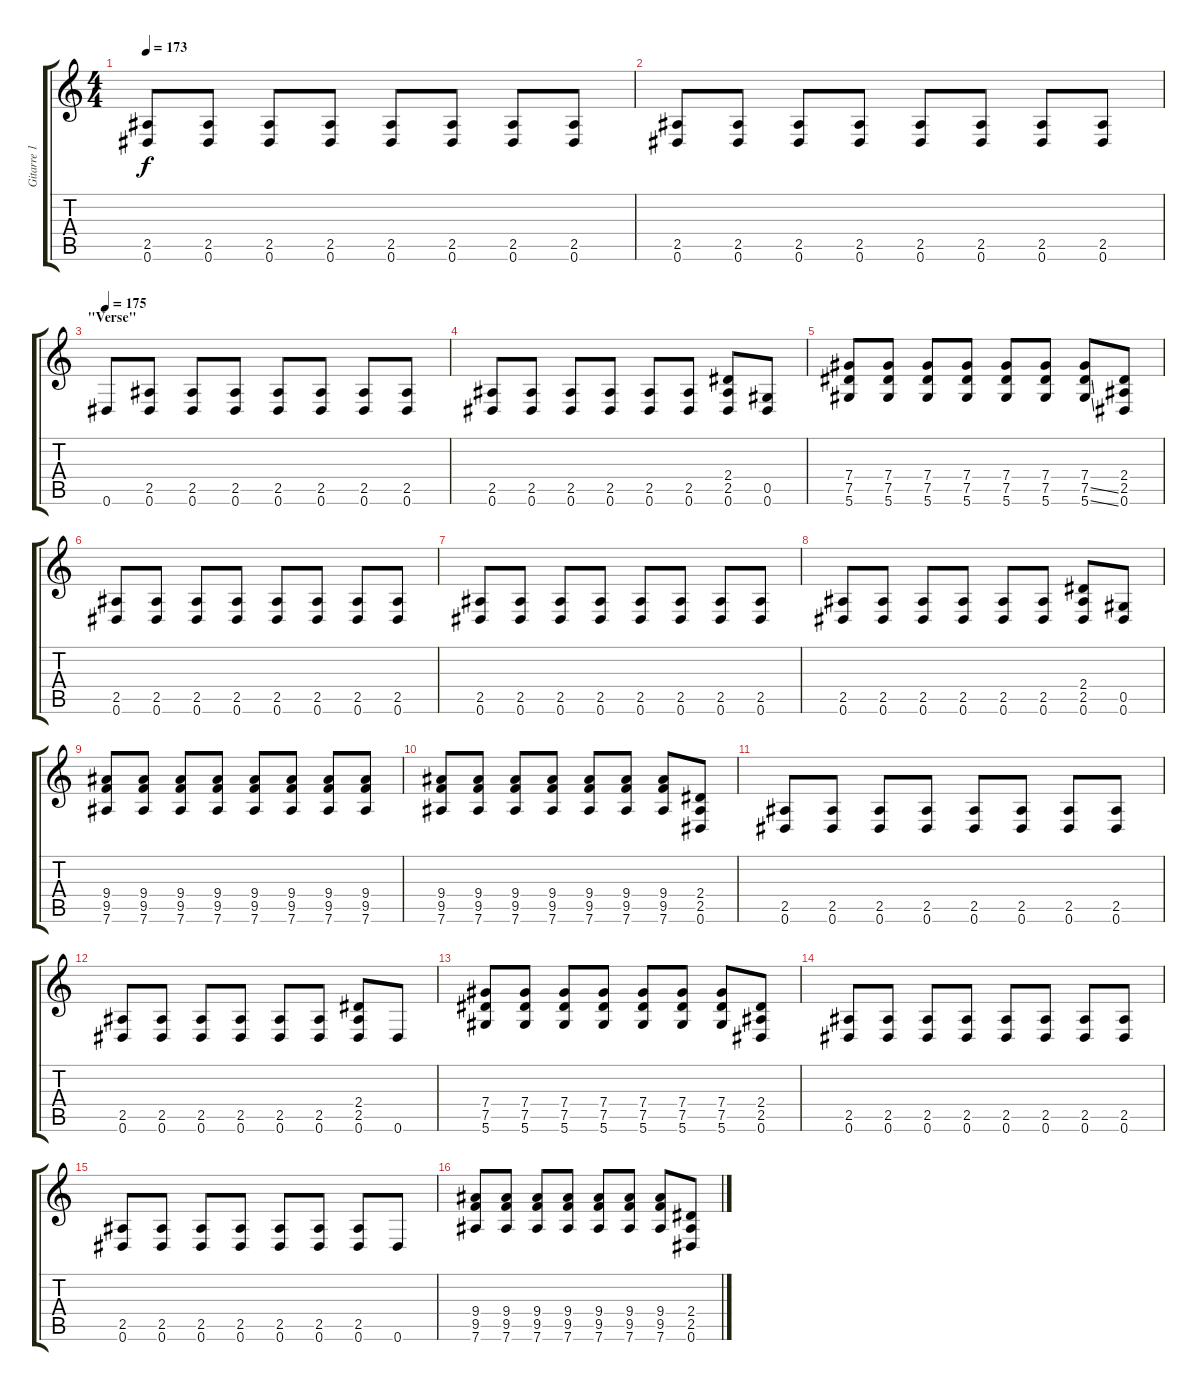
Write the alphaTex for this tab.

\track ("Gitarre 1" "Gitarre 1") {instrument distortionguitar}
\staff {score tabs}
\tuning (Eb4 Bb3 Gb3 Db3 Ab2 Eb2) {hide}
\ts (4 4)
\tempo 173
\clef g2
\ks c
(2.5 0.6).8{dy f} (2.5 0.6).8 (2.5 0.6).8 (2.5 0.6).8 (2.5 0.6).8 (2.5 0.6).8 (2.5 0.6).8 (2.5 0.6).8 |
(2.5 0.6).8 (2.5 0.6).8 (2.5 0.6).8 (2.5 0.6).8 (2.5 0.6).8 (2.5 0.6).8 (2.5 0.6).8 (2.5 0.6).8 |
\section ("" "\"Verse\"")
\tempo 175
0.6.8{instrument distortionguitar} (2.5 0.6).8 (2.5 0.6).8 (2.5 0.6).8 (2.5 0.6).8 (2.5 0.6).8 (2.5 0.6).8 (2.5 0.6).8 |
(2.5 0.6).8 (2.5 0.6).8 (2.5 0.6).8 (2.5 0.6).8 (2.5 0.6).8 (2.5 0.6).8 (2.4 2.5 0.6).8 (0.5 0.6).8 |
(7.4 7.5 5.6).8 (7.4 7.5 5.6).8 (7.4 7.5 5.6).8 (7.4 7.5 5.6).8 (7.4 7.5 5.6).8 (7.4 7.5 5.6).8 (7.4 7.5{ss} 5.6{ss}).8 (2.4 2.5 0.6).8 |
(2.5 0.6).8 (2.5 0.6).8 (2.5 0.6).8 (2.5 0.6).8 (2.5 0.6).8 (2.5 0.6).8 (2.5 0.6).8 (2.5 0.6).8 |
(2.5 0.6).8 (2.5 0.6).8 (2.5 0.6).8 (2.5 0.6).8 (2.5 0.6).8 (2.5 0.6).8 (2.5 0.6).8 (2.5 0.6).8 |
(2.5 0.6).8 (2.5 0.6).8 (2.5 0.6).8 (2.5 0.6).8 (2.5 0.6).8 (2.5 0.6).8 (2.4 2.5 0.6).8 (0.5 0.6).8 |
(9.4 9.5 7.6).8 (9.4 9.5 7.6).8 (9.4 9.5 7.6).8 (9.4 9.5 7.6).8 (9.4 9.5 7.6).8 (9.4 9.5 7.6).8 (9.4 9.5 7.6).8 (9.4 9.5 7.6).8 |
(9.4 9.5 7.6).8 (9.4 9.5 7.6).8 (9.4 9.5 7.6).8 (9.4 9.5 7.6).8 (9.4 9.5 7.6).8 (9.4 9.5 7.6).8 (9.4 9.5 7.6).8 (2.4 2.5 0.6).8 |
(2.5 0.6).8 (2.5 0.6).8 (2.5 0.6).8 (2.5 0.6).8 (2.5 0.6).8 (2.5 0.6).8 (2.5 0.6).8 (2.5 0.6).8 |
(2.5 0.6).8 (2.5 0.6).8 (2.5 0.6).8 (2.5 0.6).8 (2.5 0.6).8 (2.5 0.6).8 (2.4 2.5 0.6).8 0.6.8 |
(7.4 7.5 5.6).8 (7.4 7.5 5.6).8 (7.4 7.5 5.6).8 (7.4 7.5 5.6).8 (7.4 7.5 5.6).8 (7.4 7.5 5.6).8 (7.4 7.5 5.6).8 (2.4 2.5 0.6).8 |
(2.5 0.6).8 (2.5 0.6).8 (2.5 0.6).8 (2.5 0.6).8 (2.5 0.6).8 (2.5 0.6).8 (2.5 0.6).8 (2.5 0.6).8 |
(2.5 0.6).8 (2.5 0.6).8 (2.5 0.6).8 (2.5 0.6).8 (2.5 0.6).8 (2.5 0.6).8 (2.5 0.6).8 0.6.8 |
(9.4 9.5 7.6).8 (9.4 9.5 7.6).8 (9.4 9.5 7.6).8 (9.4 9.5 7.6).8 (9.4 9.5 7.6).8 (9.4 9.5 7.6).8 (9.4 9.5 7.6).8 (2.4 2.5 0.6).8
